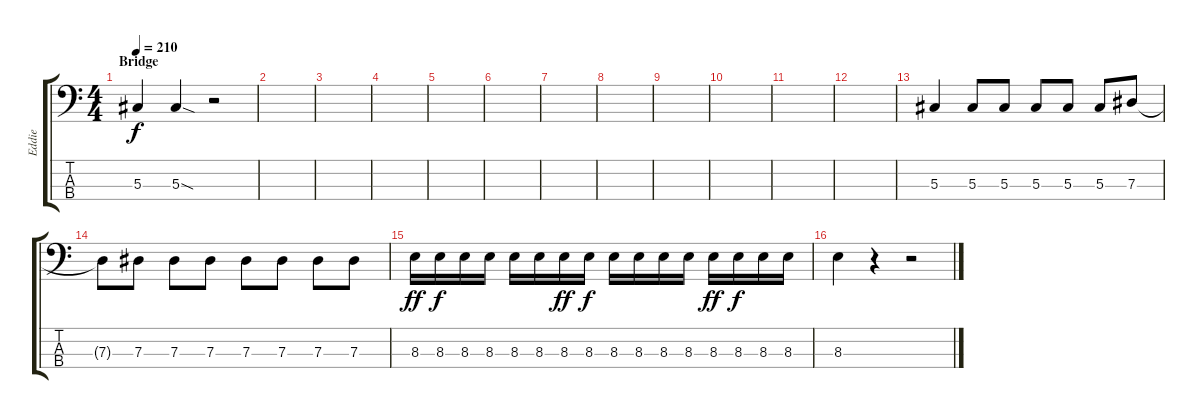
\track ("Eddie" "Eddie") {instrument electricbasspick}
\staff {score tabs}
\tuning (Gb2 Db2 Ab1 Db1) {hide}
\ts (4 4)
\section ("" "Bridge")
\tempo 210
\clef f4
\ks c
5.3.4{dy f} 5.3{sod}.4 r.2 |
|
|
|
|
|
|
|
|
|
|
|
5.3.4 5.3.8 5.3.8 5.3.8 5.3.8 5.3.8 7.3.8 |
7.3{t}.8 7.3.8 7.3.8 7.3.8 7.3.8 7.3.8 7.3.8 7.3.8 |
8.3.16{dy ff} 8.3.16{dy f} 8.3.16 8.3.16 8.3.16 8.3.16 8.3.16{dy ff} 8.3.16{dy f} 8.3.16 8.3.16 8.3.16 8.3.16 8.3.16{dy ff} 8.3.16{dy f} 8.3.16 8.3.16 |
8.3.4 r.4 r.2
